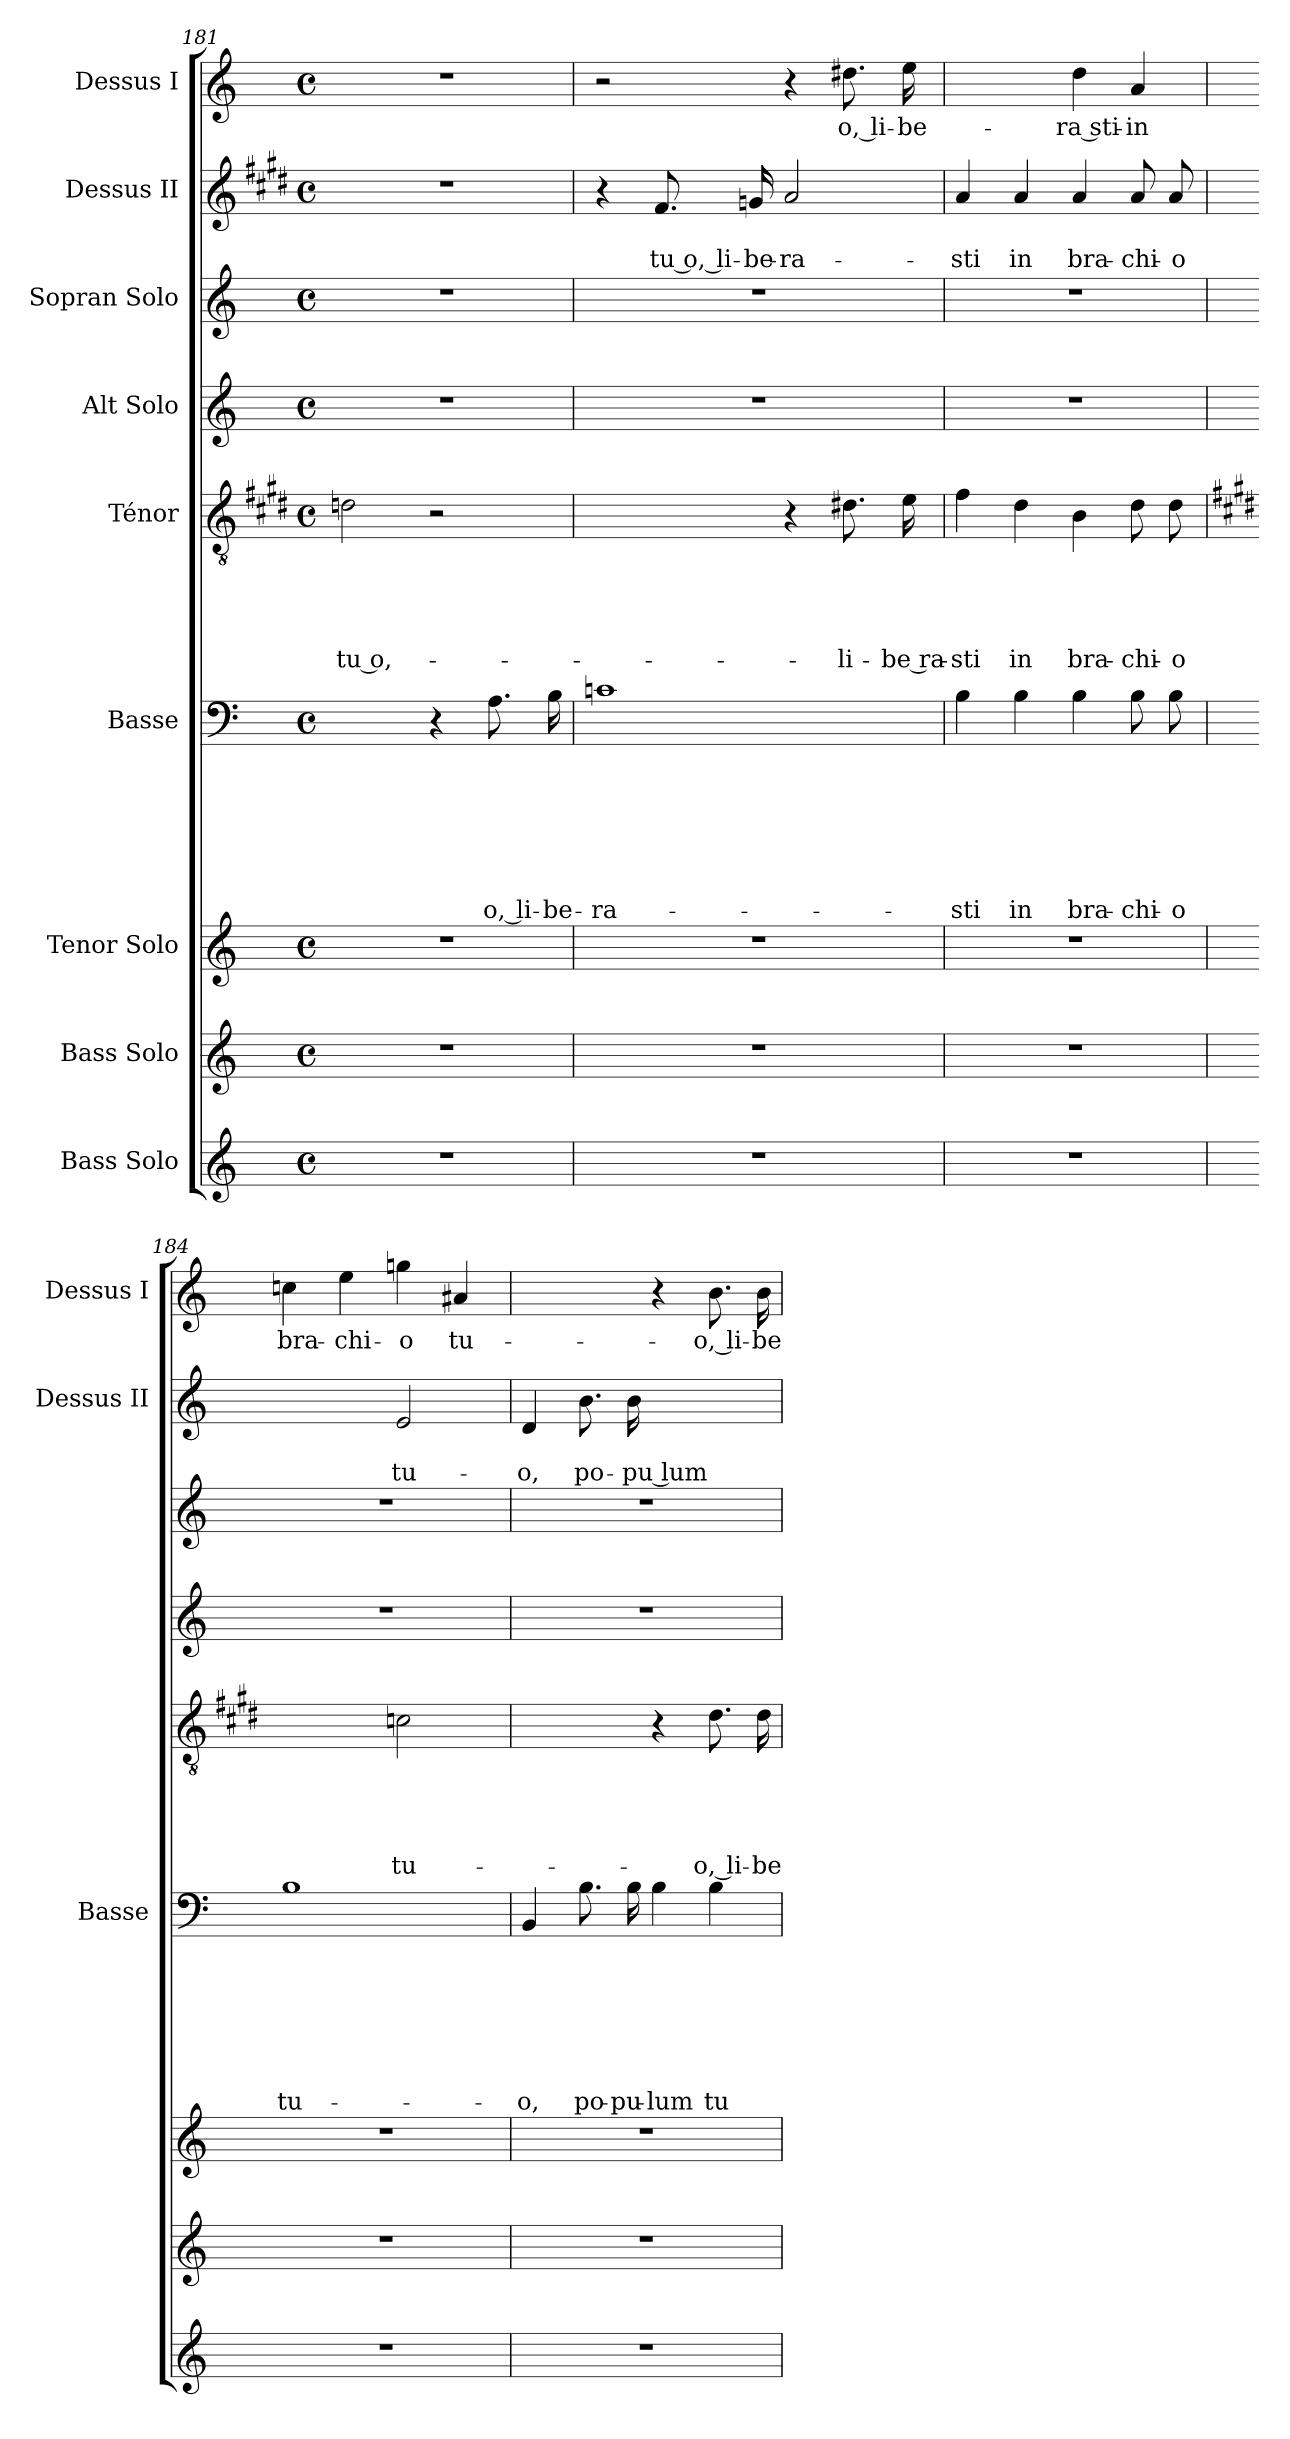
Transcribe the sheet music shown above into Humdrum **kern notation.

**kern	**kern	**kern	**kern	**text	**text	**text	**text	**text	**text	**text	**kern	**text	**text	**text	**text	**text	**kern	**kern	**kern	**text	**text	**kern	**text
*part9	*part8	*part7	*part6	*part6	*part6	*part6	*part6	*part6	*part6	*part6	*part5	*part5	*part5	*part5	*part5	*part5	*part4	*part3	*part2	*part2	*part2	*part1	*part1
*staff9	*staff8	*staff7	*staff6	*staff6	*staff6	*staff6	*staff6	*staff6	*staff6	*staff6	*staff5	*staff5	*staff5	*staff5	*staff5	*staff5	*staff4	*staff3	*staff2	*staff2	*staff2	*staff1	*staff1
*I"Bass Solo	*I"Bass Solo	*I"Tenor Solo	*I"Basse	*	*	*	*	*	*	*	*I"Ténor	*	*	*	*	*	*I"Alt Solo	*I"Sopran Solo	*I"Dessus II	*	*	*I"Dessus I	*
*	*	*	*I'Basse	*	*	*	*	*	*	*	*	*	*	*	*	*	*	*	*I'Dessus II	*	*	*I'Dessus I	*
*clefG2	*clefG2	*clefG2	*clefF4	*	*	*	*	*	*	*	*clefGv2	*	*	*	*	*	*clefG2	*clefG2	*clefG2	*	*	*clefG2	*
*ITrd7c12	*	*	*	*	*	*	*	*	*	*	*	*	*	*	*	*	*	*	*	*	*	*	*
*k[]	*k[]	*k[]	*k[]	*	*	*	*	*	*	*	*k[f#c#g#d#]	*	*	*	*	*	*k[]	*k[]	*k[f#c#g#d#]	*	*	*k[]	*
*C:	*C:	*C:	*C:	*	*	*	*	*	*	*	*E:	*	*	*	*	*	*C:	*C:	*E:	*	*	*C:	*
*M4/4	*M4/4	*M4/4	*M4/4	*	*	*	*	*	*	*	*M4/4	*	*	*	*	*	*M4/4	*M4/4	*M4/4	*	*	*M4/4	*
*met(c)	*met(c)	*met(c)	*met(c)	*	*	*	*	*	*	*	*met(c)	*	*	*	*	*	*met(c)	*met(c)	*met(c)	*	*	*met(c)	*
=181	=181	=181	=181	=181	=181	=181	=181	=181	=181	=181	=181	=181	=181	=181	=181	=181	=181	=181	=181	=181	=181	=181	=181
!	!	!	!	!	!	!	!	!	!	!	!	!	!	!	!	!LO:LY:b:rj	!	!	!	!	!	!	!
1r	1r	1r	2ryy	.	.	.	.	.	.	.	2dn\	.	.	.	.	tu o,-	1r	1r	1r	.	.	1r	.
.	.	.	4r	.	.	.	.	.	.	.	2r	.	.	.	.	.	.	.	.	.	.	.	.
!	!	!	!	!	!	!	!	!	!	!LO:LY:b:rj	!	!	!	!	!	!	!	!	!	!	!	!	!
.	.	.	8.A\	.	.	.	.	.	.	-o, li-	.	.	.	.	.	.	.	.	.	.	.	.	.
!	!	!	!	!	!	!	!	!	!	!LO:LY:b	!	!	!	!	!	!	!	!	!	!	!	!	!
.	.	.	16B\	.	.	.	.	.	.	-be-	.	.	.	.	.	.	.	.	.	.	.	.	.
=182	=182	=182	=182	=182	=182	=182	=182	=182	=182	=182	=182	=182	=182	=182	=182	=182	=182	=182	=182	=182	=182	=182	=182
!	!	!	!	!	!	!	!	!	!	!LO:LY:b	!	!	!	!	!	!	!	!	!	!	!	!	!
1r	1r	1r	1cn	.	.	.	.	.	.	-ra-	2ryy	.	.	.	.	.	1r	1r	4r	.	.	2r	.
!	!	!	!	!	!	!	!	!	!	!	!	!	!	!	!	!	!	!	!	!	!LO:LY:b:rj	!	!
.	.	.	.	.	.	.	.	.	.	.	.	.	.	.	.	.	.	.	8.f#/	.	tu o, li-	.	.
!	!	!	!	!	!	!	!	!	!	!	!	!	!	!	!	!	!	!	!	!	!LO:LY:b	!	!
.	.	.	.	.	.	.	.	.	.	.	.	.	.	.	.	.	.	.	16gn/	.	-be-	.	.
!	!	!	!	!	!	!	!	!	!	!	!	!	!	!	!	!	!	!	!	!	!LO:LY:b	!	!
.	.	.	.	.	.	.	.	.	.	.	4r	.	.	.	.	.	.	.	2a/	.	-ra-	4r	.
!	!	!	!	!	!	!	!	!	!	!	!	!	!	!	!	!LO:LY:b	!	!	!	!	!	!	!LO:LY:b:rj
.	.	.	.	.	.	.	.	.	.	.	8.d#X\	.	.	.	.	-li-	.	.	.	.	.	8.dd#X\	-o, li-
!	!	!	!	!	!	!	!	!	!	!	!	!	!	!	!	!LO:LY:b	!	!	!	!	!	!	!LO:LY:b
.	.	.	.	.	.	.	.	.	.	.	16e\	.	.	.	.	-be ra-	.	.	.	.	.	16ee\	-be-
=183	=183	=183	=183	=183	=183	=183	=183	=183	=183	=183	=183	=183	=183	=183	=183	=183	=183	=183	=183	=183	=183	=183	=183
!	!	!	!	!	!	!	!	!	!	!LO:LY:b	!	!	!	!	!	!LO:LY:b	!	!	!	!	!LO:LY:b	!	!
1r	1r	1r	4B\	.	.	.	.	.	.	-sti	4f#\	.	.	.	.	-sti	1r	1r	4a/	.	-sti	2ryy	.
!	!	!	!	!	!	!	!	!	!	!LO:LY:b	!	!	!	!	!	!LO:LY:b	!	!	!	!	!LO:LY:b	!	!
.	.	.	4B\	.	.	.	.	.	.	in	4d#\	.	.	.	.	in	.	.	4a/	.	in	.	.
!	!	!	!	!	!	!	!	!	!	!LO:LY:b	!	!	!	!	!	!LO:LY:b	!	!	!	!	!LO:LY:b	!	!LO:LY:b:rj
.	.	.	4B\	.	.	.	.	.	.	bra-	4B\	.	.	.	.	bra-	.	.	4a/	.	bra-	4dd\	-ra sti-
!	!	!	!	!	!	!	!	!	!	!LO:LY:b	!	!	!	!	!	!LO:LY:b	!	!	!	!	!LO:LY:b	!	!LO:LY:b
.	.	.	8B\	.	.	.	.	.	.	-chi-	8d#\	.	.	.	.	-chi-	.	.	8a/	.	-chi-	4a/	-in
!	!	!	!	!	!	!	!	!	!	!LO:LY:b	!	!	!	!	!	!LO:LY:b	!	!	!	!	!LO:LY:b	!	!
.	.	.	8B\	.	.	.	.	.	.	-o	8d#\	.	.	.	.	-o	.	.	8a/	.	-o	.	.
=184	=184	=184	=184	=184	=184	=184	=184	=184	=184	=184	=184	=184	=184	=184	=184	=184	=184	=184	=184	=184	=184	=184	=184
*	*	*	*	*	*	*	*	*	*	*	*	*	*	*	*	*	*	*	*k[]	*	*	*	*
*	*	*	*	*	*	*	*	*	*	*	*	*	*	*	*	*	*	*	*C:	*	*	*	*
!	!	!	!	!	!	!	!	!	!	!LO:LY:b	!	!	!	!	!	!	!	!	!	!	!	!	!LO:LY:b
1r	1r	1r	1B	.	.	.	.	.	.	tu-	2ryy	.	.	.	.	.	1r	1r	2ryy	.	.	4ccn\	bra-
!	!	!	!	!	!	!	!	!	!	!	!	!	!	!	!	!	!	!	!	!	!	!	!LO:LY:b
.	.	.	.	.	.	.	.	.	.	.	.	.	.	.	.	.	.	.	.	.	.	4ee\	-chi-
!	!	!	!	!	!	!	!	!	!	!	!	!	!	!	!	!LO:LY:b:rj	!	!	!	!	!LO:LY:b:rj	!	!LO:LY:b
.	.	.	.	.	.	.	.	.	.	.	2cn\	.	.	.	.	tu-	.	.	2e/	.	tu-	4ggn\	-o
!	!	!	!	!	!	!	!	!	!	!	!	!	!	!	!	!	!	!	!	!	!	!	!LO:LY:b
.	.	.	.	.	.	.	.	.	.	.	.	.	.	.	.	.	.	.	.	.	.	4a#X/	tu-
=185	=185	=185	=185	=185	=185	=185	=185	=185	=185	=185	=185	=185	=185	=185	=185	=185	=185	=185	=185	=185	=185	=185	=185
!	!	!	!	!	!	!	!	!	!	!LO:LY:b	!	!	!	!	!	!	!	!	!	!	!LO:LY:b	!	!
1r	1r	1r	4BB/	.	.	.	.	.	.	-o,	2ryy	.	.	.	.	.	1r	1r	4d/	.	-o,	2ryy	.
!	!	!	!	!	!	!	!	!	!	!LO:LY:b	!	!	!	!	!	!	!	!	!	!	!LO:LY:b	!	!
.	.	.	8.B\	.	.	.	.	.	.	po-	.	.	.	.	.	.	.	.	8.b\	.	po-	.	.
!	!	!	!	!	!	!	!	!	!	!LO:LY:b	!	!	!	!	!	!	!	!	!	!	!LO:LY:b	!	!
.	.	.	16B\	.	.	.	.	.	.	-pu-	.	.	.	.	.	.	.	.	16b\	.	-pu lum	.	.
!	!	!	!	!	!	!	!	!	!	!LO:LY:b	!	!	!	!	!	!	!	!	!	!	!	!	!
.	.	.	4B\	.	.	.	.	.	.	-lum	4r	.	.	.	.	.	.	.	2ryy	.	.	4r	.
!	!	!	!	!	!	!	!	!	!	!LO:LY:b	!	!	!	!	!	!LO:LY:b:rj	!	!	!	!	!	!	!LO:LY:b:rj
.	.	.	4B\	.	.	.	.	.	.	tu-	8.d#\	.	.	.	.	-o, li-	.	.	.	.	.	8.b\	-o, li-
!	!	!	!	!	!	!	!	!	!	!	!	!	!	!	!	!LO:LY:b	!	!	!	!	!	!	!LO:LY:b
.	.	.	.	.	.	.	.	.	.	.	16d#\	.	.	.	.	-be	.	.	.	.	.	16b\	-be
=	=	=	=	=	=	=	=	=	=	=	=	=	=	=	=	=	=	=	=	=	=	=	=
*-	*-	*-	*-	*-	*-	*-	*-	*-	*-	*-	*-	*-	*-	*-	*-	*-	*-	*-	*-	*-	*-	*-	*-
